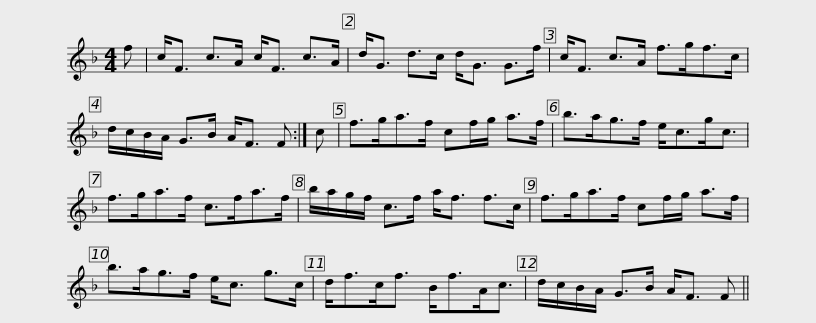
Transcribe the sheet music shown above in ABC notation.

X:1
L:1/8
M:4/4
I:linebreak $
K:F
V:1 treble
V:1
 f | c<F c>A c<F c>A | d<G d>c d<G G>f | c<F c>A f>gf>c | d/c/B/A/ G>B A<F F :| %5
 c |$ f>ga>f cf/g/ a>f | b>ag>f e<cg<c | f>ga>f c>fa>f | b/a/g/f/ c>f a<f f>c |$ %10
 f>ga>f cf/g/ a>f | b>ag>f e<c g>c | d<fc<f B<fA<c | d/c/B/A/ G>B A<F F || %14
